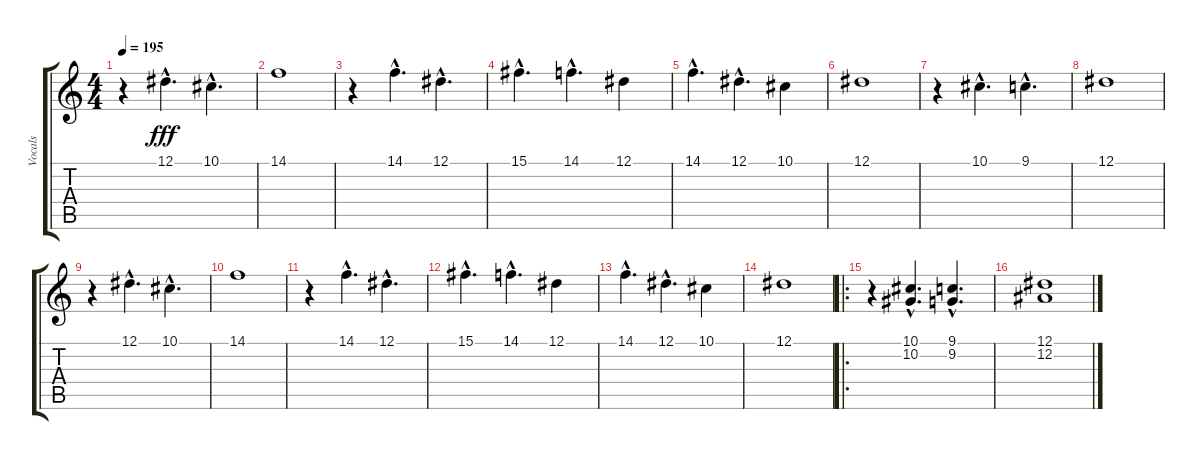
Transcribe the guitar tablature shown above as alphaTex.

\track ("Vocals" "Vocals") {instrument clarinet}
\staff {score tabs}
\tuning (Eb4 Bb3 Gb3 Db3 Ab2 Eb2) {hide}
\ts (4 4)
\tempo 195
\clef g2
\ks c
r.4{dy fff} 12.1{hac}.4{d} 10.1{hac}.4{d} |
14.1.1 |
r.4 14.1{hac}.4{d} 12.1{hac}.4{d} |
15.1{hac}.4{d} 14.1{hac}.4{d} 12.1.4 |
14.1{hac}.4{d} 12.1{hac}.4{d} 10.1.4 |
12.1.1 |
r.4 10.1{hac}.4{d} 9.1{hac}.4{d} |
12.1.1 |
r.4 12.1{hac}.4{d} 10.1{hac}.4{d} |
14.1.1 |
r.4 14.1{hac}.4{d} 12.1{hac}.4{d} |
15.1{hac}.4{d} 14.1{hac}.4{d} 12.1.4 |
14.1{hac}.4{d} 12.1{hac}.4{d} 10.1.4 |
12.1.1 |
\ro
r.4 (10.1{hac} 10.2{hac}).4{d} (9.1{hac} 9.2{hac}).4{d} |
(12.1 12.2).1
